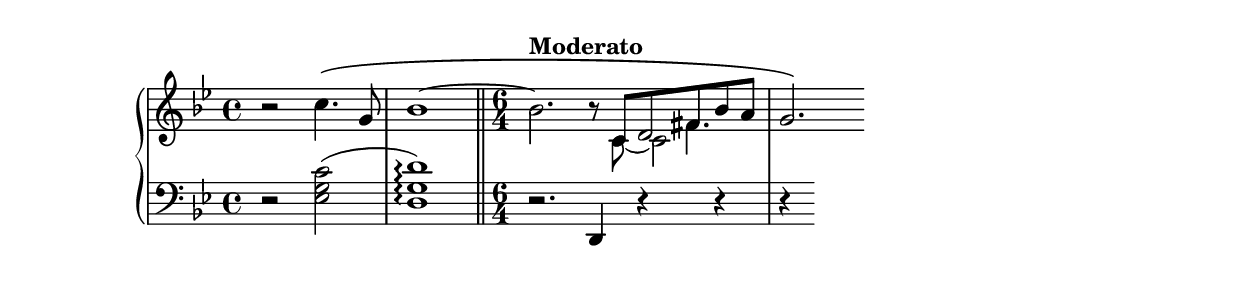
% \include "../styles/gonville.ily"
\version "2.18.2"

rhMusic = \relative c'' {
  \new Voice {
    r2 c4.\( g8 |
    \once \override Tie.staff-position = #3.5
    bes1~ |
    \bar "||"
    \time 6/4
    bes2.^\markup { \bold "Moderato" } r8
    \mergeDifferentlyHeadedOn
    \mergeDifferentlyDottedOn
    % Start polyphonic section of four voices
    <<
      { c,8 d fis bes a }  % continuation of main voice
      \new Voice {
        \voiceTwo
        c,8~
        % Reposition the c2 to the right of the merged note
        \once \override NoteColumn.force-hshift = #1.0
        % Move the c2 out of the main note column
        % so the merge will work
        \shiftOnn
        c2
      }
      \new Voice {
        \voiceThree
        s8
        % Stem on the d2 must be down to permit merging
        \stemDown
        % Stem on the d2 should be invisible
        \tweak Stem.transparent ##t
        d2
      }
      \new Voice {
        \voiceFour
        s4 fis4.
      }
    >> |
    \mergeDifferentlyHeadedOff
    \mergeDifferentlyDottedOff
    g2.\)  % continuation of main voice
  }
}

lhMusic = \relative c' {
  r2 <c g ees>2( |
  <d g, d>1)\arpeggio |
  r2. d,,4 r4 r |
  r4
}

\score {
  \new PianoStaff <<
    \new Staff = "RH"  <<
      \key g \minor
      \rhMusic
    >>
    \new Staff = "LH" <<
      \key g \minor
      \clef "bass"
      \lhMusic
    >>
  >>
}
